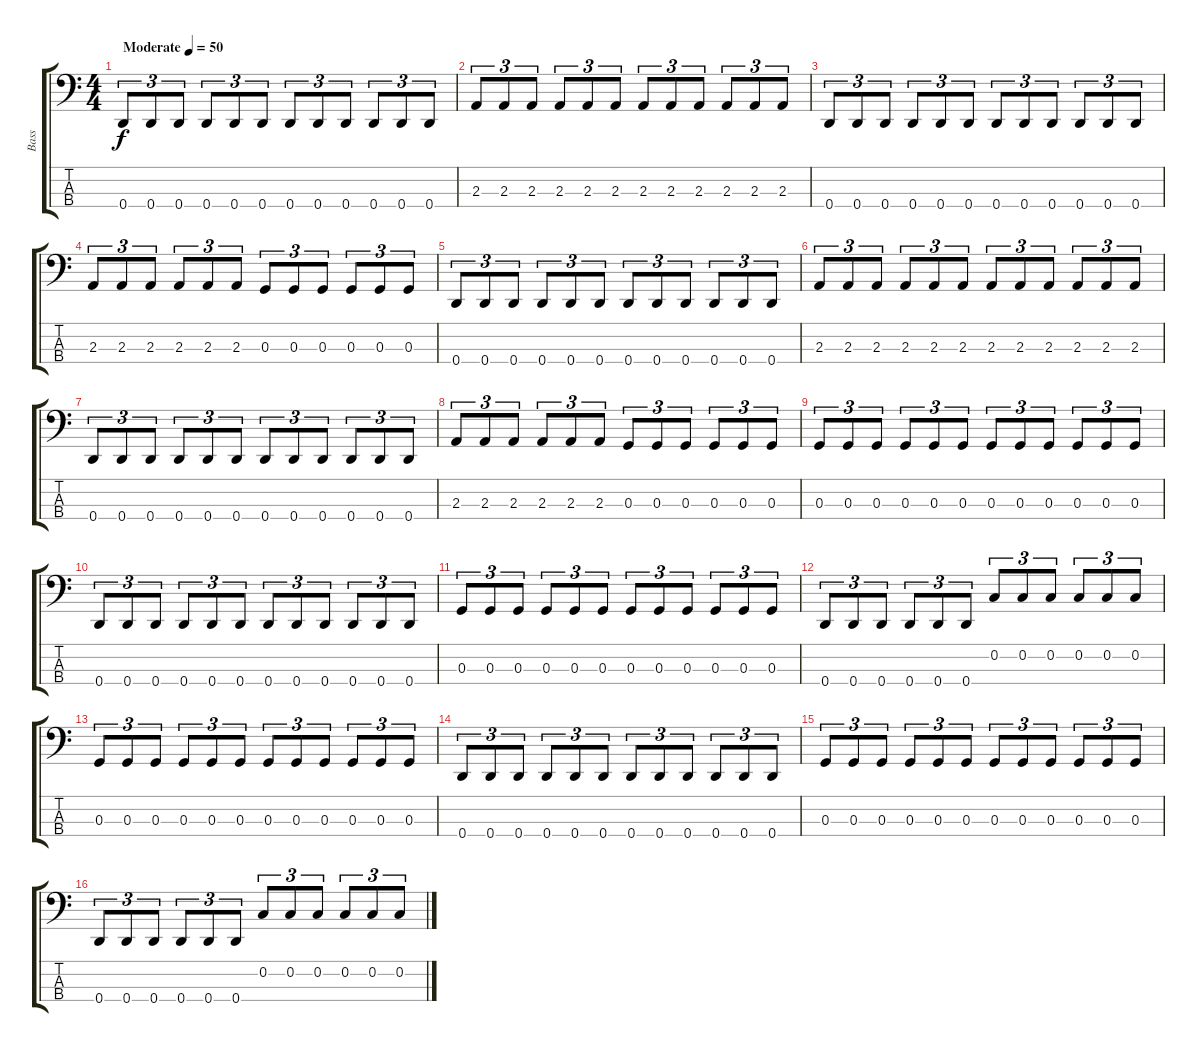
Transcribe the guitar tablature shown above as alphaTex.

\track ("Bass" "Bass") {instrument electricbassfinger}
\staff {score tabs}
\tuning (F2 C2 G1 D1) {hide}
\ts (4 4)
\tempo (50 "Moderate")
\clef f4
\ks c
0.4.8{tu (3 2) dy f instrument electricbassfinger} 0.4.8{tu (3 2)} 0.4.8{tu (3 2)} 0.4.8{tu (3 2)} 0.4.8{tu (3 2)} 0.4.8{tu (3 2)} 0.4.8{tu (3 2)} 0.4.8{tu (3 2)} 0.4.8{tu (3 2)} 0.4.8{tu (3 2)} 0.4.8{tu (3 2)} 0.4.8{tu (3 2)} |
2.3.8{tu (3 2)} 2.3.8{tu (3 2)} 2.3.8{tu (3 2)} 2.3.8{tu (3 2)} 2.3.8{tu (3 2)} 2.3.8{tu (3 2)} 2.3.8{tu (3 2)} 2.3.8{tu (3 2)} 2.3.8{tu (3 2)} 2.3.8{tu (3 2)} 2.3.8{tu (3 2)} 2.3.8{tu (3 2)} |
0.4.8{tu (3 2)} 0.4.8{tu (3 2)} 0.4.8{tu (3 2)} 0.4.8{tu (3 2)} 0.4.8{tu (3 2)} 0.4.8{tu (3 2)} 0.4.8{tu (3 2)} 0.4.8{tu (3 2)} 0.4.8{tu (3 2)} 0.4.8{tu (3 2)} 0.4.8{tu (3 2)} 0.4.8{tu (3 2)} |
2.3.8{tu (3 2)} 2.3.8{tu (3 2)} 2.3.8{tu (3 2)} 2.3.8{tu (3 2)} 2.3.8{tu (3 2)} 2.3.8{tu (3 2)} 0.3.8{tu (3 2)} 0.3.8{tu (3 2)} 0.3.8{tu (3 2)} 0.3.8{tu (3 2)} 0.3.8{tu (3 2)} 0.3.8{tu (3 2)} |
0.4.8{tu (3 2)} 0.4.8{tu (3 2)} 0.4.8{tu (3 2)} 0.4.8{tu (3 2)} 0.4.8{tu (3 2)} 0.4.8{tu (3 2)} 0.4.8{tu (3 2)} 0.4.8{tu (3 2)} 0.4.8{tu (3 2)} 0.4.8{tu (3 2)} 0.4.8{tu (3 2)} 0.4.8{tu (3 2)} |
2.3.8{tu (3 2)} 2.3.8{tu (3 2)} 2.3.8{tu (3 2)} 2.3.8{tu (3 2)} 2.3.8{tu (3 2)} 2.3.8{tu (3 2)} 2.3.8{tu (3 2)} 2.3.8{tu (3 2)} 2.3.8{tu (3 2)} 2.3.8{tu (3 2)} 2.3.8{tu (3 2)} 2.3.8{tu (3 2)} |
0.4.8{tu (3 2)} 0.4.8{tu (3 2)} 0.4.8{tu (3 2)} 0.4.8{tu (3 2)} 0.4.8{tu (3 2)} 0.4.8{tu (3 2)} 0.4.8{tu (3 2)} 0.4.8{tu (3 2)} 0.4.8{tu (3 2)} 0.4.8{tu (3 2)} 0.4.8{tu (3 2)} 0.4.8{tu (3 2)} |
2.3.8{tu (3 2)} 2.3.8{tu (3 2)} 2.3.8{tu (3 2)} 2.3.8{tu (3 2)} 2.3.8{tu (3 2)} 2.3.8{tu (3 2)} 0.3.8{tu (3 2)} 0.3.8{tu (3 2)} 0.3.8{tu (3 2)} 0.3.8{tu (3 2)} 0.3.8{tu (3 2)} 0.3.8{tu (3 2)} |
0.3.8{tu (3 2)} 0.3.8{tu (3 2)} 0.3.8{tu (3 2)} 0.3.8{tu (3 2)} 0.3.8{tu (3 2)} 0.3.8{tu (3 2)} 0.3.8{tu (3 2)} 0.3.8{tu (3 2)} 0.3.8{tu (3 2)} 0.3.8{tu (3 2)} 0.3.8{tu (3 2)} 0.3.8{tu (3 2)} |
0.4.8{tu (3 2)} 0.4.8{tu (3 2)} 0.4.8{tu (3 2)} 0.4.8{tu (3 2)} 0.4.8{tu (3 2)} 0.4.8{tu (3 2)} 0.4.8{tu (3 2)} 0.4.8{tu (3 2)} 0.4.8{tu (3 2)} 0.4.8{tu (3 2)} 0.4.8{tu (3 2)} 0.4.8{tu (3 2)} |
0.3.8{tu (3 2)} 0.3.8{tu (3 2)} 0.3.8{tu (3 2)} 0.3.8{tu (3 2)} 0.3.8{tu (3 2)} 0.3.8{tu (3 2)} 0.3.8{tu (3 2)} 0.3.8{tu (3 2)} 0.3.8{tu (3 2)} 0.3.8{tu (3 2)} 0.3.8{tu (3 2)} 0.3.8{tu (3 2)} |
0.4.8{tu (3 2)} 0.4.8{tu (3 2)} 0.4.8{tu (3 2)} 0.4.8{tu (3 2)} 0.4.8{tu (3 2)} 0.4.8{tu (3 2)} 0.2.8{tu (3 2)} 0.2.8{tu (3 2)} 0.2.8{tu (3 2)} 0.2.8{tu (3 2)} 0.2.8{tu (3 2)} 0.2.8{tu (3 2)} |
0.3.8{tu (3 2)} 0.3.8{tu (3 2)} 0.3.8{tu (3 2)} 0.3.8{tu (3 2)} 0.3.8{tu (3 2)} 0.3.8{tu (3 2)} 0.3.8{tu (3 2)} 0.3.8{tu (3 2)} 0.3.8{tu (3 2)} 0.3.8{tu (3 2)} 0.3.8{tu (3 2)} 0.3.8{tu (3 2)} |
0.4.8{tu (3 2)} 0.4.8{tu (3 2)} 0.4.8{tu (3 2)} 0.4.8{tu (3 2)} 0.4.8{tu (3 2)} 0.4.8{tu (3 2)} 0.4.8{tu (3 2)} 0.4.8{tu (3 2)} 0.4.8{tu (3 2)} 0.4.8{tu (3 2)} 0.4.8{tu (3 2)} 0.4.8{tu (3 2)} |
0.3.8{tu (3 2)} 0.3.8{tu (3 2)} 0.3.8{tu (3 2)} 0.3.8{tu (3 2)} 0.3.8{tu (3 2)} 0.3.8{tu (3 2)} 0.3.8{tu (3 2)} 0.3.8{tu (3 2)} 0.3.8{tu (3 2)} 0.3.8{tu (3 2)} 0.3.8{tu (3 2)} 0.3.8{tu (3 2)} |
0.4.8{tu (3 2)} 0.4.8{tu (3 2)} 0.4.8{tu (3 2)} 0.4.8{tu (3 2)} 0.4.8{tu (3 2)} 0.4.8{tu (3 2)} 0.2.8{tu (3 2)} 0.2.8{tu (3 2)} 0.2.8{tu (3 2)} 0.2.8{tu (3 2)} 0.2.8{tu (3 2)} 0.2.8{tu (3 2)}
